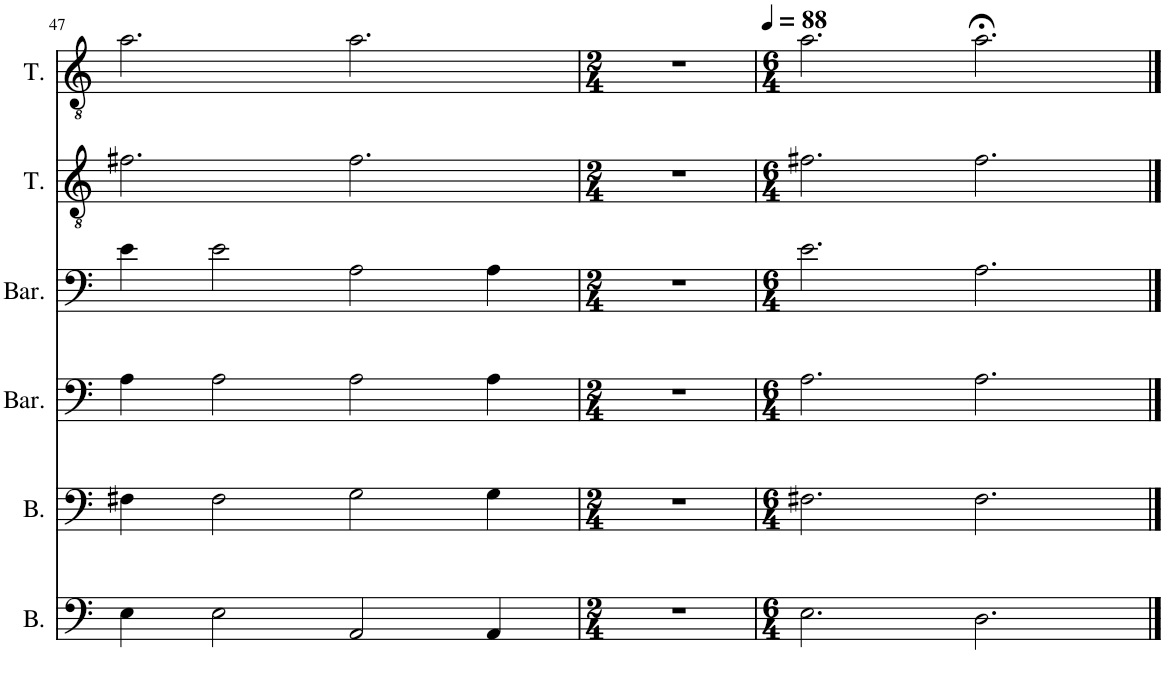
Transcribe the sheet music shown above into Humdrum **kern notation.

**kern	**kern	**kern	**kern	**kern	**kern
*part6	*part5	*part4	*part3	*part2	*part1
*staff6	*staff5	*staff4	*staff3	*staff2	*staff1
*I"IV. bas	*I"III. bas	*I"II. bas	*I"I. bas	*I"II. tenor	*I"I. tenor
*I'B.	*I'B.	*	*	*I'T.	*I'T.
!!LO:PB:g=z
*clefF4	*clefF4	*clefF4	*clefF4	*clefGv2	*clefGv2
*k[]	*k[]	*k[]	*k[]	*k[]	*k[]
*M6/4	*M6/4	*M6/4	*M6/4	*M6/4	*M6/4
=47	=47	=47	=47	=47	=47
4E\	4F#X\	4A\	4e\	2.f#X\	2.a\
2E\	2F#\	2A\	2e\	.	.
2AA/	2G\	2A\	2A\	2.f#\	2.a\
4AA/	4G\	4A\	4A\	.	.
=48	=48	=48	=48	=48	=48
*M2/4	*M2/4	*M2/4	*M2/4	*M2/4	*M2/4
2r	2r	2r	2r	2r	2r
=49	=49	=49	=49	=49	=49
*M6/4	*M6/4	*M6/4	*M6/4	*M6/4	*M6/4
*	*	*	*	*	*MM88
2.E\	2.F#X\	2.A\	2.e\	2.f#X\	2.a\
2.D\	2.F#\	2.A\	2.A\	2.f#\	2.a;<\
==	==	==	==	==	==
*-	*-	*-	*-	*-	*-
